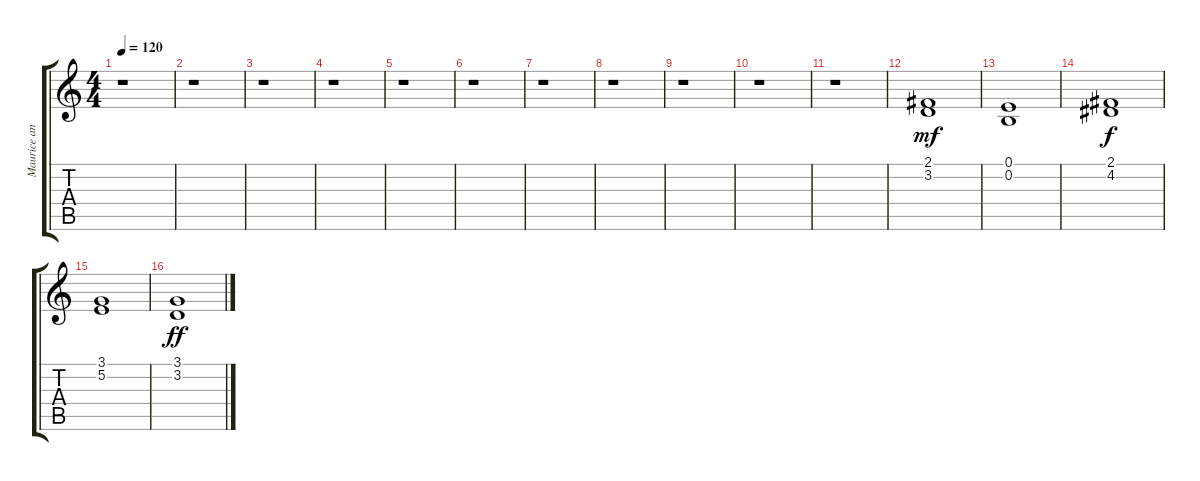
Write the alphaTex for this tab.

\track ("Maurice and Robin" "Maurice an") {instrument voiceoohs}
\staff {score tabs}
\tuning (E4 B3 G3 D3 A2 E2) {hide}
\ts (4 4)
\tempo 120
\clef g2
\ks c
r.1{dy mf} |
r.1 |
r.1 |
r.1 |
r.1 |
r.1 |
r.1 |
r.1 |
r.1 |
r.1 |
r.1 |
(2.1 3.2).1 |
(0.1 0.2).1 |
(2.1 4.2).1{dy f} |
(3.1 5.2).1 |
(3.1 3.2).1{dy ff}
